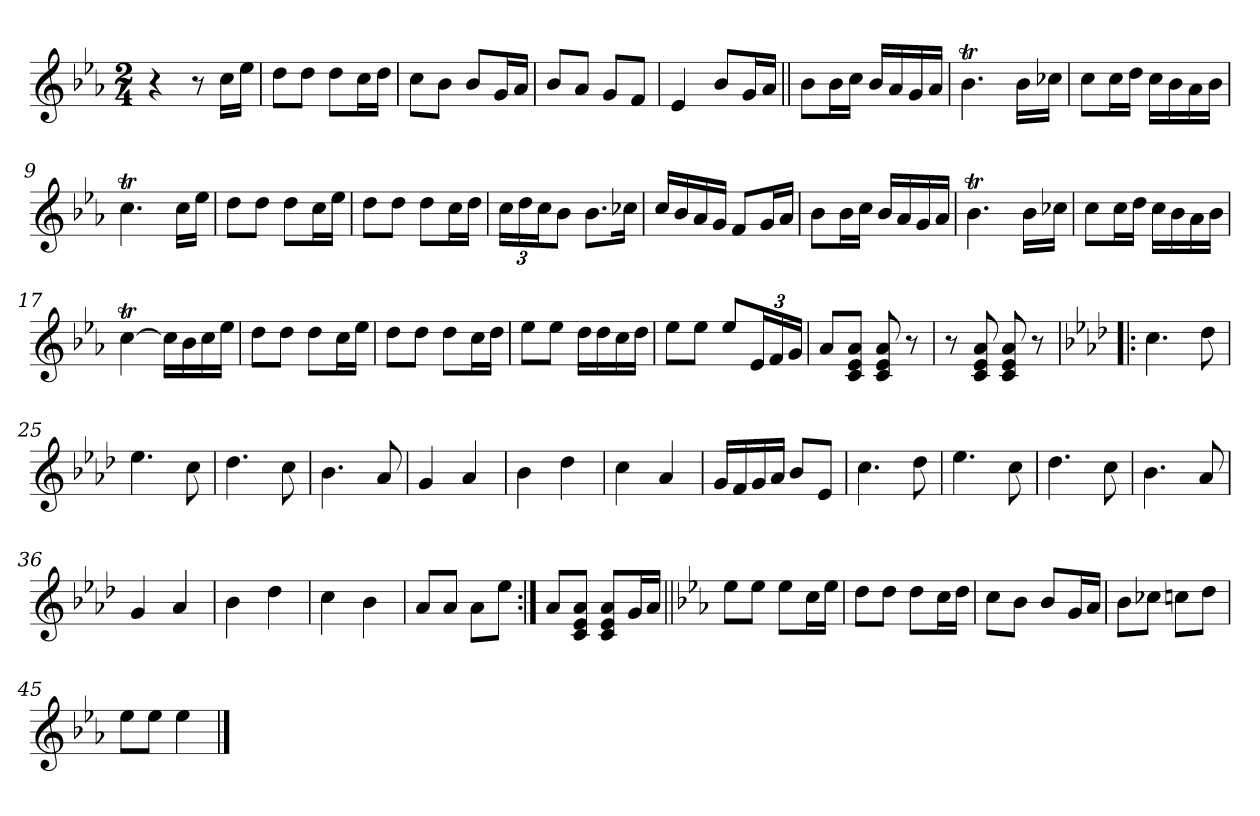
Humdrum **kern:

**kern
*part1
*staff1
*clefG2
*k[b-e-a-]
*E-:
*M2/4
=1
4r
8r
16cc\LL
16ee-\JJ
=2
8dd\L
8dd\J
8dd\L
16cc\L
16dd\JJ
=3
8cc\L
8b-\J
8b-/L
16g/L
16a-/JJ
=4
8b-/L
8a-/J
8g/L
8f/J
=5
4e-/
8b-/L
16g/L
16a-/JJ
!!LO:LB:g=z
=6||
8b-\L
16b-\L
16cc\JJ
16b-/LL
16a-/
16g/
16a-/JJ
=7
4.b-T\
16b-TTT\LL
16cc-X\JJ
=8
8cc\L
16cc\L
16dd\JJ
16cc\LL
16b-\
16a-\
16b-\JJ
=9
4.ccT\
16ccTTT\LL
16ee-\JJ
=10
8dd\L
8dd\J
8dd\L
16cc\L
16ee-\JJ
!!LO:LB:g=z
=11
8dd\L
8dd\J
8dd\L
16cc\L
16dd\JJ
=12
24cc\LL
24dd\
24cc\J
8b-\J
8.b-\L
16cc-X\Jk
=13
16cc/LL
16b-/
16a-/
16g/JJ
8f/L
16g/L
16a-/JJ
=14
8b-\L
16b-\L
16cc\JJ
16b-/LL
16a-/
16g/
16a-/JJ
!!LO:LB:g=z
=15
4.b-T\
16b-TTT\LL
16cc-X\JJ
=16
8cc\L
16cc\L
16dd\JJ
16cc\LL
16b-\
16a-\
16b-\JJ
=17
[4ccT\
16ccTTT\LL]
16b-\
16cc\
16ee-\JJ
=18
8dd\L
8dd\J
8dd\L
16cc\L
16ee-\JJ
!!LO:LB:g=z
=19
8dd\L
8dd\J
8dd\L
16cc\L
16dd\JJ
=20
8ee-\L
8ee-\J
16dd\LL
16dd\
16cc\
16dd\JJ
=21
8ee-\L
8ee-\J
8ee-/L
24e-/L
24f/
24g/JJ
=22
8a-/L
8c/ 8e-/ 8a-/J
8c/ 8e-/ 8a-/
8r
=23
8r
8c/ 8e-/ 8a-/
8c/ 8e-/ 8a-/
8r
!!LO:LB:g=z
=24!|:
*k[b-e-a-d-]
*A-:
4.cc\
8dd-\
=25
4.ee-\
8cc\
=26
4.dd-\
8cc\
=27
4.b-\
8a-/
=28
4g/
4a-/
=29
4b-\
4dd-\
=30
4cc\
4a-/
!!LO:LB:g=z
=31
16g/LL
16f/
16g/
16a-/JJ
8b-/L
8e-/J
=32
4.cc\
8dd-\
=33
4.ee-\
8cc\
=34
4.dd-\
8cc\
=35
4.b-\
8a-/
=36
4g/
4a-/
=37
4b-\
4dd-\
!!LO:LB:g=z
=38
4cc\
4b-\
=39
8a-/L
8a-/J
8a-\L
8ee-\J
=40:|!
8a-/L
8c/ 8e-/ 8a-/J
8c/ 8e-/ 8a-/L
16g/L
16a-/JJ
!!LO:LB:g=z
=41||
*k[b-e-a-]
*E-:
8ee-\L
8ee-\J
8ee-\L
16cc\L
16ee-\JJ
=42
8dd\L
8dd\J
8dd\L
16cc\L
16dd\JJ
=43
8cc\L
8b-\J
8b-/L
16g/L
16a-/JJ
=44
8b-\L
8cc-X\J
8ccn\L
8dd\J
=45
8ee-\L
8ee-\J
4ee-\
==
*-
